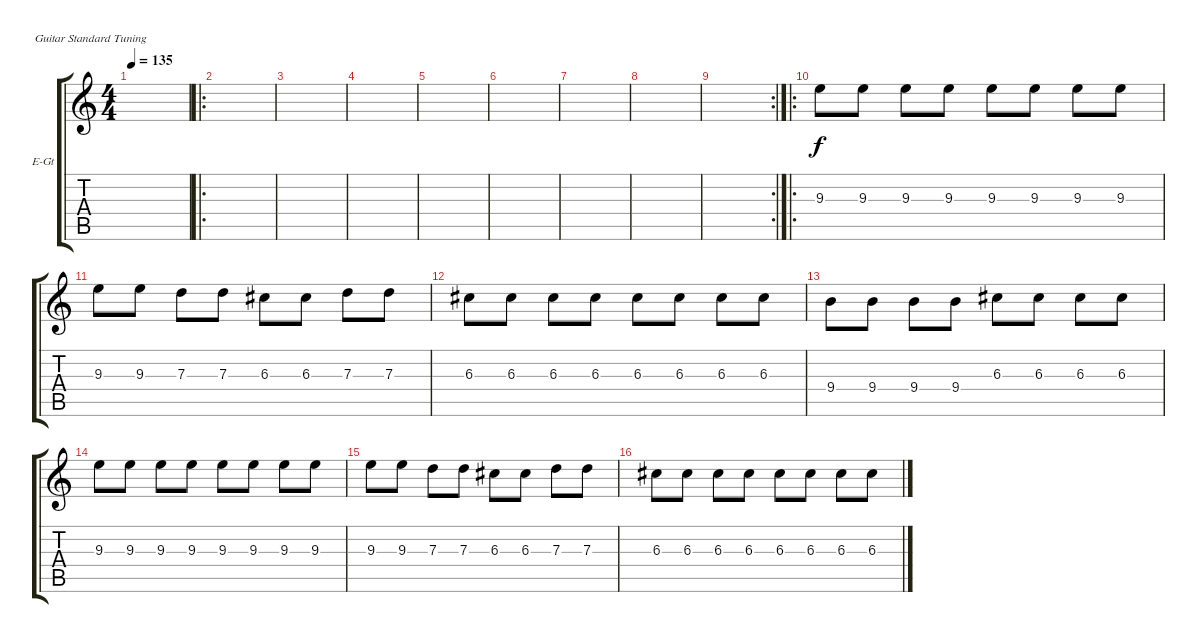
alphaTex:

\defaultSystemsLayout 4
\bracketExtendMode groupsimilarinstruments
\firstSystemTrackNameOrientation horizontal
\otherSystemsTrackNameOrientation horizontal
\track ("Guitar 2" "E-Gt") {instrument distortionguitar}
\staff {score tabs}
\tuning (E4 B3 G3 D3 A2 E2)
\ts (4 4)
\tempo 135
\clef g2
\scale
0.313131
\ks c
|
\ro
\scale
0.373737 |
\scale
0.333333 |
\scale
0.333333 |
\scale
0.333333 |
\scale
0.333333 |
\scale
0.333333 |
\scale
0.333333 |
\rc 2
\scale
0.354167 |
\ro
\scale
0.322917 9.3.8 9.3.8 9.3.8 9.3.8 9.3.8 9.3.8 9.3.8 9.3.8 |
\scale
0.322917 9.3.8 9.3.8 7.3.8 7.3.8 6.3.8 6.3.8 7.3.8 7.3.8 |
\scale
0.333333 6.3.8 6.3.8 6.3.8 6.3.8 6.3.8 6.3.8 6.3.8 6.3.8 |
\scale
0.333333 9.4.8 9.4.8 9.4.8 9.4.8 6.3.8 6.3.8 6.3.8 6.3.8 |
\scale
0.333333 9.3.8 9.3.8 9.3.8 9.3.8 9.3.8 9.3.8 9.3.8 9.3.8 |
9.3.8 9.3.8 7.3.8 7.3.8 6.3.8 6.3.8 7.3.8 7.3.8 |
6.3.8 6.3.8 6.3.8 6.3.8 6.3.8 6.3.8 6.3.8 6.3.8
